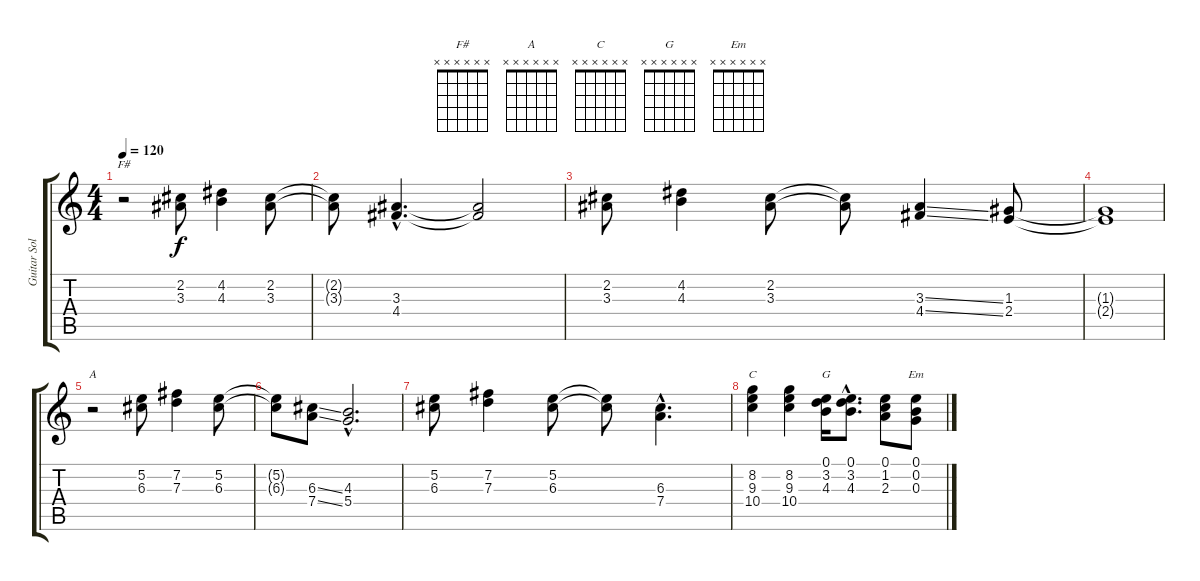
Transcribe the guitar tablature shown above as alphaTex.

\track ("Guitar Solo" "Guitar Sol") {instrument electricguitarclean}
\staff {score tabs}
\tuning (E4 B3 G3 D3 A2 E2) {hide}
\chord ("F#" x x x x x x) {firstfret 0}
\chord ("A" x x x x x x) {firstfret 0}
\chord ("C" x x x x x x) {firstfret 0}
\chord ("G" x x x x x x) {firstfret 0}
\chord ("Em" x x x x x x) {firstfret 0}
\ts (4 4)
\tempo 120
\clef g2
\ks c
r.2{ch "F#" dy f} (2.2 3.3).8 (4.2 4.3).4 (2.2 3.3).8 |
(2.2{t} 3.3{t}).8 (3.3{hac} 4.4{hac}).4{d} (3.3{t} 4.4{t}).2 |
(2.2 3.3).8 (4.2 4.3).4 (2.2 3.3).8 (2.2{t} 3.3{t}).8 (3.3{ss} 4.4{ss}).4 (1.3 2.4).8 |
(1.3{t} 2.4{t}).1 |
r.2{ch "A"} (5.2 6.3).8 (7.2 7.3).4 (5.2 6.3).8 |
(5.2{t} 6.3{t}).8 (6.3{ss} 7.4{ss}).8 (4.3{hac} 5.4{hac}).2{d} |
(5.2 6.3).8 (7.2 7.3).4 (5.2 6.3).8 (5.2{t} 6.3{t}).8 (6.3{hac} 7.4{hac}).4{d} |
(8.2 9.3 10.4).4{ch "C"} (8.2 9.3 10.4).4 (0.1 3.2 4.3).16{ch "G"} (0.1{hac} 3.2{hac} 4.3{hac}).8{d} (0.1 1.2 2.3).8 (0.1 0.2 0.3).8{ch "Em"}
